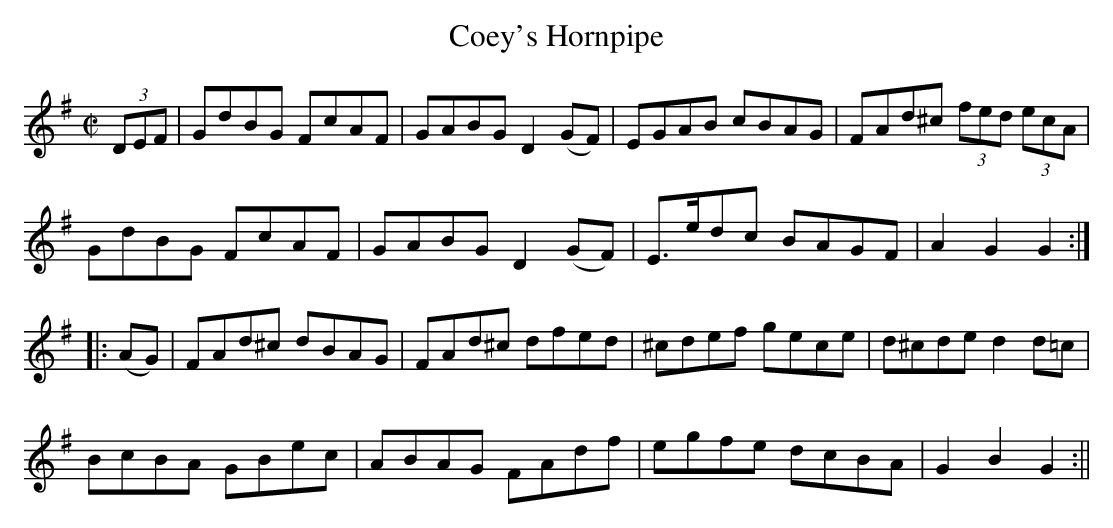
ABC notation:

X:1
T: Coey's Hornpipe
M: C|
L: 1/8
K: G
(3DEF | GdBG FcAF | GABG D2 (GF) | EGAB cBAG | FAd^c (3fed (3ecA |
GdBG FcAF | GABG D2 (GF) | E>edc BAGF | A2 G2 G2 :|
|: (AG) | FAd^c dBAG | FAd^c dfed | ^cdef gece | d^cde d2 d=c |
BcBA GBec | ABAG FAdf | egfe dcBA | G2 B2 G2 :||
